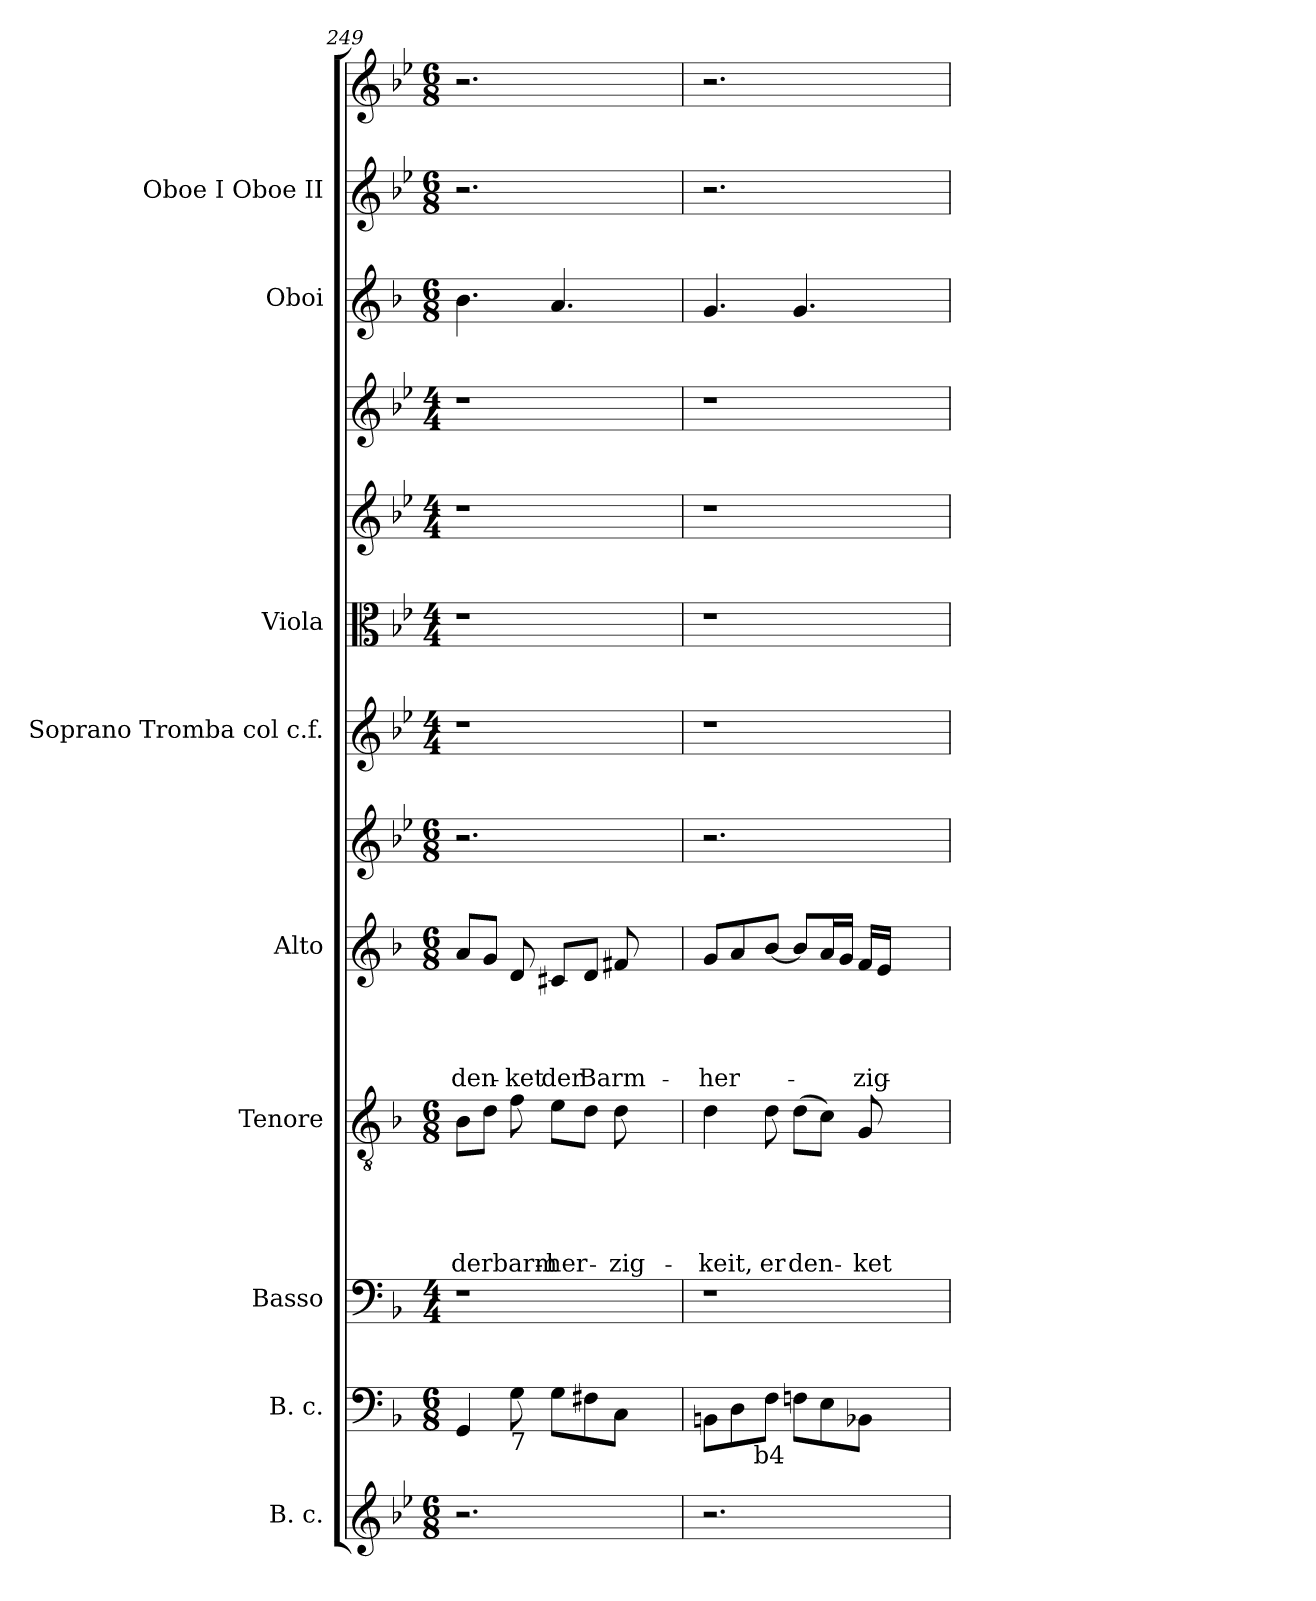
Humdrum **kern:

**kern	**kern	**kern	**kern	**text	**text	**text	**text	**text	**kern	**text	**text	**text	**text	**kern	**kern	**kern	**kern	**kern	**kern	**kern	**kern
*part12	*part11	*part10	*part9	*part9	*part9	*part9	*part9	*part9	*part8	*part8	*part8	*part8	*part8	*part7	*part6	*part5	*part4	*part3	*part2	*part1	*part1
*staff13	*staff12	*staff11	*staff10	*staff10	*staff10	*staff10	*staff10	*staff10	*staff9	*staff9	*staff9	*staff9	*staff9	*staff8	*staff7	*staff6	*staff5	*staff4	*staff3	*staff2	*staff1
*I"B. c.	*I"B. c.	*I"Basso	*I"Tenore	*	*	*	*	*	*I"Alto	*	*	*	*	*	*I"Soprano Tromba col c.f.	*I"Viola	*	*	*I"Oboi	*I"Oboe I Oboe II	*
*	*I'B. c.	*I'Basso	*I'Tenore	*	*	*	*	*	*I'Alto	*	*	*	*	*	*I'Soprano	*I'Viola	*	*	*	*I'Ob	*
*clefG2	*clefF4	*clefF4	*clefGv2	*	*	*	*	*	*clefG2	*	*	*	*	*clefG2	*clefG2	*clefC3	*clefG2	*clefG2	*clefG2	*clefG2	*clefG2
*k[b-e-]	*k[b-]	*k[b-]	*k[b-]	*	*	*	*	*	*k[b-]	*	*	*	*	*k[b-e-]	*k[b-e-]	*k[b-e-]	*k[b-e-]	*k[b-e-]	*k[b-]	*k[b-e-]	*k[b-e-]
*B-:	*F:	*F:	*F:	*	*	*	*	*	*F:	*	*	*	*	*B-:	*B-:	*B-:	*B-:	*B-:	*F:	*B-:	*B-:
*M6/8	*M6/8	*M4/4	*M6/8	*	*	*	*	*	*M6/8	*	*	*	*	*M6/8	*M4/4	*M4/4	*M4/4	*M4/4	*M6/8	*M6/8	*M6/8
=249	=249	=249	=249	=249	=249	=249	=249	=249	=249	=249	=249	=249	=249	=249	=249	=249	=249	=249	=249	=249	=249
!	!	!	!	!	!	!	!	!LO:LY:b	!	!	!	!	!LO:LY:b	!	!	!	!	!	!	!	!
2.r	4GG/	1r	8B-\L	.	.	.	.	derbarm-	8a/L	.	.	.	den-	2.r	1r	1r	1r	1r	4.b-\	2.r	2.r
.	.	.	8d\J	.	.	.	.	.	8g/J	.	.	.	.	.	.	.	.	.	.	.	.
!	!LO:TX:b:t=7	!	!	!	!	!	!	!	!	!	!	!	!	!	!	!	!	!	!	!	!
!	!	!	!	!	!	!	!	!	!	!	!	!	!LO:LY:b	!	!	!	!	!	!	!	!
.	8G>\	.	8f\	.	.	.	.	.	8d/	.	.	.	-ket	.	.	.	.	.	.	.	.
!	!	!	!	!	!	!	!	!LO:LY:b	!	!	!	!	!LO:LY:b	!	!	!	!	!	!	!	!
.	8G>\L	.	8e\L	.	.	.	.	-her-	8c#X/L	.	.	.	der	.	.	.	.	.	4.a/	.	.
!	!	!	!	!	!	!	!	!	!	!	!	!	!LO:LY:b	!	!	!	!	!	!	!	!
.	8F#X\	.	8d\J	.	.	.	.	.	8d/J	.	.	.	Barm-	.	.	.	.	.	.	.	.
!	!	!	!	!	!	!	!	!LO:LY:b	!	!	!	!	!	!	!	!	!	!	!	!	!
.	8C>\J	.	8d\	.	.	.	.	-zig-	8f#X/	.	.	.	.	.	.	.	.	.	.	.	.
4ryy	4ryy	.	4ryy	.	.	.	.	.	4ryy	.	.	.	.	4ryy	.	.	.	.	4ryy	4ryy	4ryy
=250	=250	=250	=250	=250	=250	=250	=250	=250	=250	=250	=250	=250	=250	=250	=250	=250	=250	=250	=250	=250	=250
!	!	!	!	!	!	!	!	!LO:LY:b	!	!	!	!	!LO:LY:b	!	!	!	!	!	!	!	!
*	*^	*	*	*	*	*	*	*	*	*	*	*	*	*	*	*	*	*	*	*	*
2.r	8BBn>\L	8..ryy	1r	4d\	.	.	.	.	-keit,	8g/L	.	.	.	-her-	2.r	1r	1r	1r	1r	4.g/	2.r	2.r
.	8D\	.	.	.	.	.	.	.	.	8a/	.	.	.	.	.	.	.	.	.	.	.	.
!	!	!LO:TX:b:t=b4	!	!	!	!	!	!	!	!	!	!	!	!	!	!	!	!	!	!	!	!
.	.	2ryy	.	.	.	.	.	.	.	.	.	.	.	.	.	.	.	.	.	.	.	.
!	!	!	!	!	!	!	!	!	!LO:LY:b	!	!	!	!	!	!	!	!	!	!	!	!	!
.	8F>\J	.	.	8d\	.	.	.	.	er	[<8b-/J	.	.	.	.	.	.	.	.	.	.	.	.
!	!	!	!	!	!	!	!	!	!LO:LY:b	!	!	!	!	!	!	!	!	!	!	!	!	!
.	8Fn>\L	.	.	(>8d\L	.	.	.	.	den-	8b-/L]	.	.	.	.	.	.	.	.	.	4.g/	.	.
.	8E>\	.	.	8c\J)	.	.	.	.	.	16a/L	.	.	.	.	.	.	.	.	.	.	.	.
.	.	.	.	.	.	.	.	.	.	16g/JJ	.	.	.	.	.	.	.	.	.	.	.	.
!	!	!	!	!	!	!	!	!	!LO:LY:b	!	!	!	!	!LO:LY:b	!	!	!	!	!	!	!	!
.	8BB-X>\J	.	.	8G/	.	.	.	.	-ket	16f/LL	.	.	.	-zig-	.	.	.	.	.	.	.	.
.	.	.	.	.	.	.	.	.	.	16e/JJ	.	.	.	.	.	.	.	.	.	.	.	.
.	.	4ryy	.	.	.	.	.	.	.	.	.	.	.	.	.	.	.	.	.	.	.	.
4ryy	4ryy	.	.	4ryy	.	.	.	.	.	4ryy	.	.	.	.	4ryy	.	.	.	.	4ryy	4ryy	4ryy
.	.	32ryy	.	.	.	.	.	.	.	.	.	.	.	.	.	.	.	.	.	.	.	.
*	*v	*v	*	*	*	*	*	*	*	*	*	*	*	*	*	*	*	*	*	*	*	*
=	=	=	=	=	=	=	=	=	=	=	=	=	=	=	=	=	=	=	=	=	=
*-	*-	*-	*-	*-	*-	*-	*-	*-	*-	*-	*-	*-	*-	*-	*-	*-	*-	*-	*-	*-	*-
